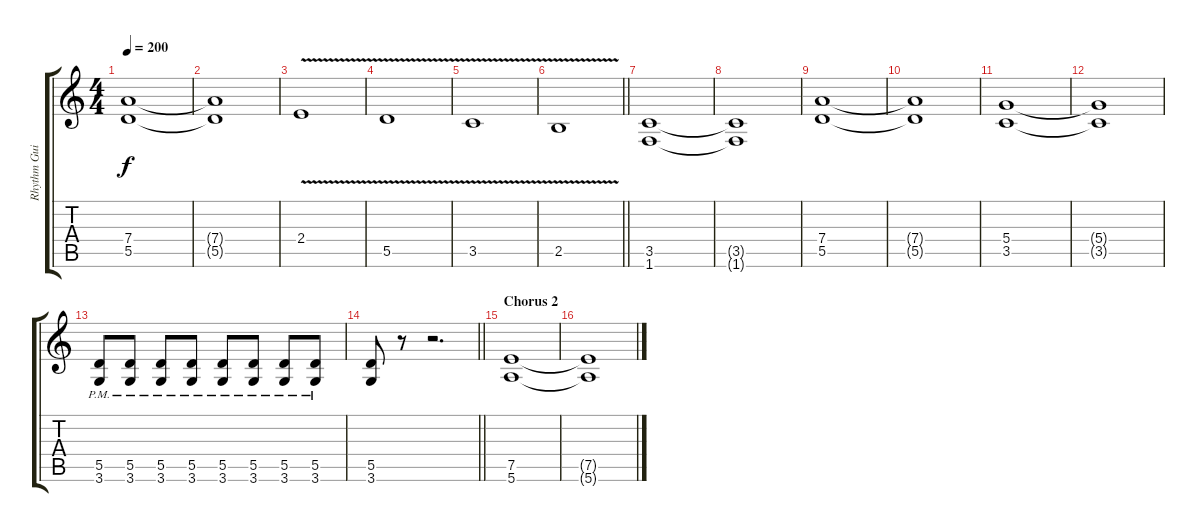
\track ("Rhythm Guitar 2: Tapani Kangas" "Rhythm Gui") {instrument distortionguitar}
\staff {score tabs}
\tuning (E4 B3 G3 D3 A2 E2) {hide}
\ts (4 4)
\tempo 200
\clef g2
\ks aminor
(7.4 5.5).1{dy f} |
(7.4{t} 5.5{t}).1 |
2.4{v}.1 |
5.5{v}.1 |
3.5{v}.1 |
\barLineRight lightlight
2.5{v}.1 |
(3.5 1.6).1 |
(3.5{t} 1.6{t}).1 |
(7.4 5.5).1 |
(7.4{t} 5.5{t}).1 |
(5.4 3.5).1 |
(5.4{t} 3.5{t}).1 |
(5.5{pm} 3.6{pm}).8 (5.5{pm} 3.6{pm}).8 (5.5{pm} 3.6{pm}).8 (5.5{pm} 3.6{pm}).8 (5.5{pm} 3.6{pm}).8 (5.5{pm} 3.6{pm}).8 (5.5{pm} 3.6{pm}).8 (5.5{pm} 3.6{pm}).8 |
\barLineRight lightlight
(5.5 3.6).8 r.8 r.2{d} |
\section ("" "Chorus 2")
(7.5 5.6).1 |
(7.5{t} 5.6{t}).1
